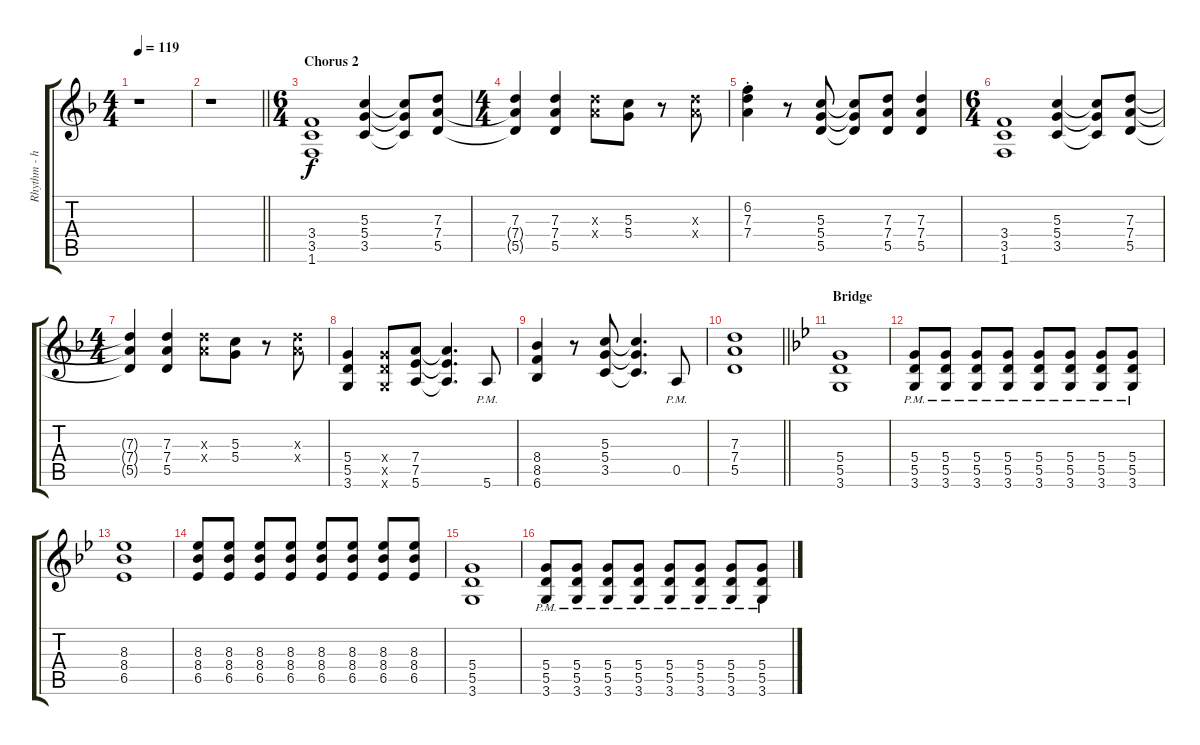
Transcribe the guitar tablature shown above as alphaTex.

\track ("Rhythm - heavy - right" "Rhythm - h") {instrument distortionguitar}
\staff {score tabs}
\tuning (E4 B3 G3 D3 A2 E2) {hide}
\ts (4 4)
\tempo 119
\clef g2
\ks f
r.1{dy f} |
\barLineRight lightlight
r.1 |
\ts (6 4)
\section ("" "Chorus 2")
(3.4 3.5 1.6).1{volume 9} (5.3 5.4 3.5).4 (5.3{t} 5.4{t} 3.5{t}).8 (7.3 7.4 5.5).8 |
\ts (4 4)
(7.3 7.4{t} 5.5{t}).4 (7.3 7.4 5.5).4 (7.3{x} 7.4{x}).8 (5.3 5.4).8 r.8 (7.3{x} 7.4{x}).8 |
(6.2{st} 7.3{st} 7.4{st}).4 r.8 (5.3 5.4 5.5).8 (5.3{t} 5.4{t} 5.5{t}).8 (7.3 7.4 5.5).8 (7.3 7.4 5.5).4 |
\ts (6 4)
(3.4 3.5 1.6).1 (5.3 5.4 3.5).4 (5.3{t} 5.4{t} 3.5{t}).8 (7.3 7.4 5.5).8 |
\ts (4 4)
(7.3{t} 7.4{t} 5.5{t}).4 (7.3 7.4 5.5).4 (7.3{x} 7.4{x}).8 (5.3 5.4).8 r.8 (7.3{x} 7.4{x}).8 |
(5.4 5.5 3.6).4 (5.4{x} 5.5{x} 3.6{x}).8 (7.4 7.5 5.6).8 (7.4{t} 7.5{t} 5.6{t}).4{d} 5.6{pm}.8 |
(8.4 8.5 6.6).4 r.8 (5.3 5.4 3.5).8 (5.3{t} 5.4{t} 3.5{t}).4{d} 0.5{pm}.8 |
\barLineRight lightlight
(7.3 7.4 5.5).1 |
\section ("" "Bridge")
\ks bb
(5.4 5.5 3.6).1 |
(5.4{pm} 5.5{pm} 3.6{pm}).8 (5.4{pm} 5.5{pm} 3.6{pm}).8 (5.4{pm} 5.5{pm} 3.6{pm}).8 (5.4{pm} 5.5{pm} 3.6{pm}).8 (5.4{pm} 5.5{pm} 3.6{pm}).8 (5.4{pm} 5.5{pm} 3.6{pm}).8 (5.4{pm} 5.5{pm} 3.6{pm}).8 (5.4{pm} 5.5{pm} 3.6{pm}).8 |
(8.3 8.4 6.5).1 |
(8.3 8.4 6.5).8 (8.3 8.4 6.5).8 (8.3 8.4 6.5).8 (8.3 8.4 6.5).8 (8.3 8.4 6.5).8 (8.3 8.4 6.5).8 (8.3 8.4 6.5).8 (8.3 8.4 6.5).8 |
(5.4 5.5 3.6).1 |
(5.4{pm} 5.5{pm} 3.6{pm}).8 (5.4{pm} 5.5{pm} 3.6{pm}).8 (5.4{pm} 5.5{pm} 3.6{pm}).8 (5.4{pm} 5.5{pm} 3.6{pm}).8 (5.4{pm} 5.5{pm} 3.6{pm}).8 (5.4{pm} 5.5{pm} 3.6{pm}).8 (5.4{pm} 5.5{pm} 3.6{pm}).8 (5.4{pm} 5.5{pm} 3.6{pm}).8
